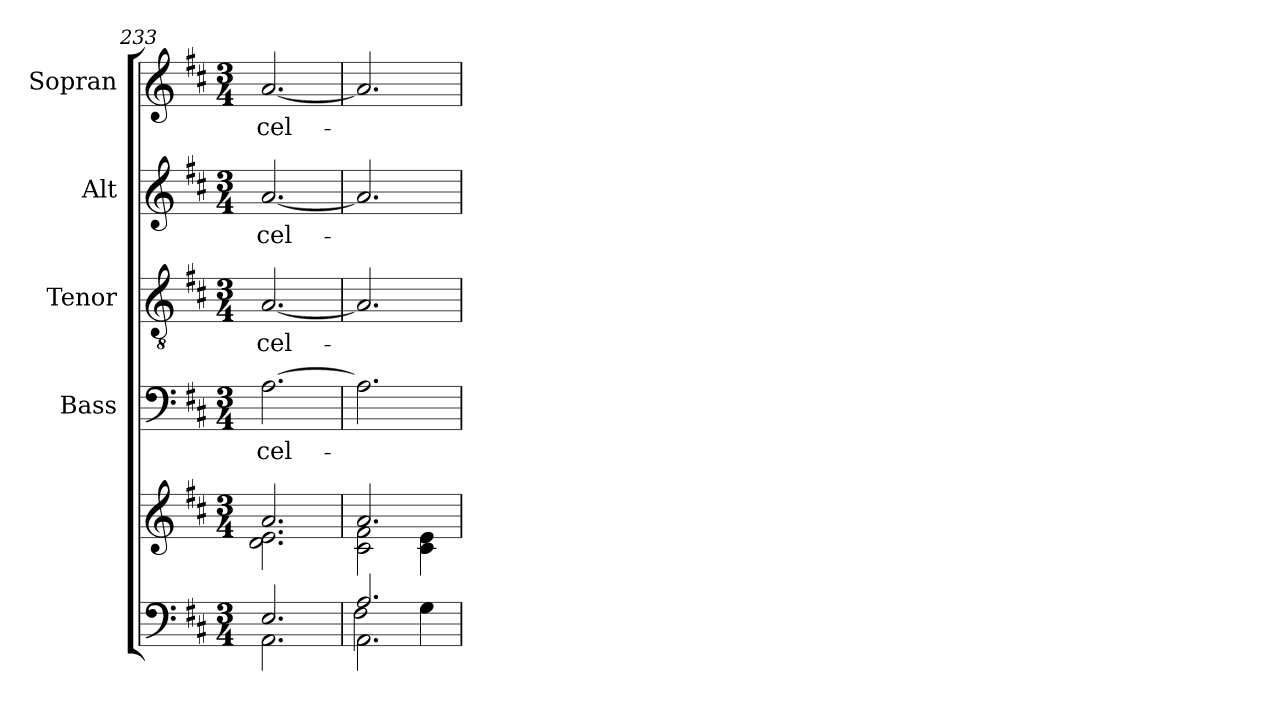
**kern	**kern	**kern	**text	**kern	**text	**kern	**text	**kern	**text
*part5	*part5	*part4	*part4	*part3	*part3	*part2	*part2	*part1	*part1
*staff6	*staff5	*staff4	*staff4	*staff3	*staff3	*staff2	*staff2	*staff1	*staff1
*	*	*I"Bass	*	*I"Tenor	*	*I"Alt	*	*I"Sopran	*
*	*	*I'B.	*	*I'T.	*	*I'A.	*	*I'S.	*
*clefF4	*clefG2	*clefF4	*	*clefGv2	*	*clefG2	*	*clefG2	*
*k[f#c#]	*k[f#c#]	*k[f#c#]	*	*k[f#c#]	*	*k[f#c#]	*	*k[f#c#]	*
*D:	*D:	*D:	*	*D:	*	*D:	*	*D:	*
*M3/4	*M3/4	*M3/4	*	*M3/4	*	*M3/4	*	*M3/4	*
=233	=233	=233	=233	=233	=233	=233	=233	=233	=233
*^	*^	*	*	*	*	*	*	*	*
!	!	!	!	!	!LO:LY:b	!	!LO:LY:b	!	!LO:LY:b	!	!LO:LY:b
2.E/	2.AA\	2.a/	2.d\ 2.e\	[2.A\	-cel-	[2.A/	-cel-	[2.a/	-cel-	[2.a/	-cel-
=234	=234	=234	=234	=234	=234	=234	=234	=234	=234	=234	=234
*	*^	*	*	*	*	*	*	*	*	*	*
2.A/	2.AA\	2F#\	2.a/	2c#\ 2f#\	2.A\]	.	2.A/]	.	2.a/]	.	2.a/]	.
.	.	4G\	.	4c#\ 4e\	.	.	.	.	.	.	.	.
*v	*v	*v	*	*	*	*	*	*	*	*	*	*
*	*v	*v	*	*	*	*	*	*	*	*
=	=	=	=	=	=	=	=	=	=
*-	*-	*-	*-	*-	*-	*-	*-	*-	*-
